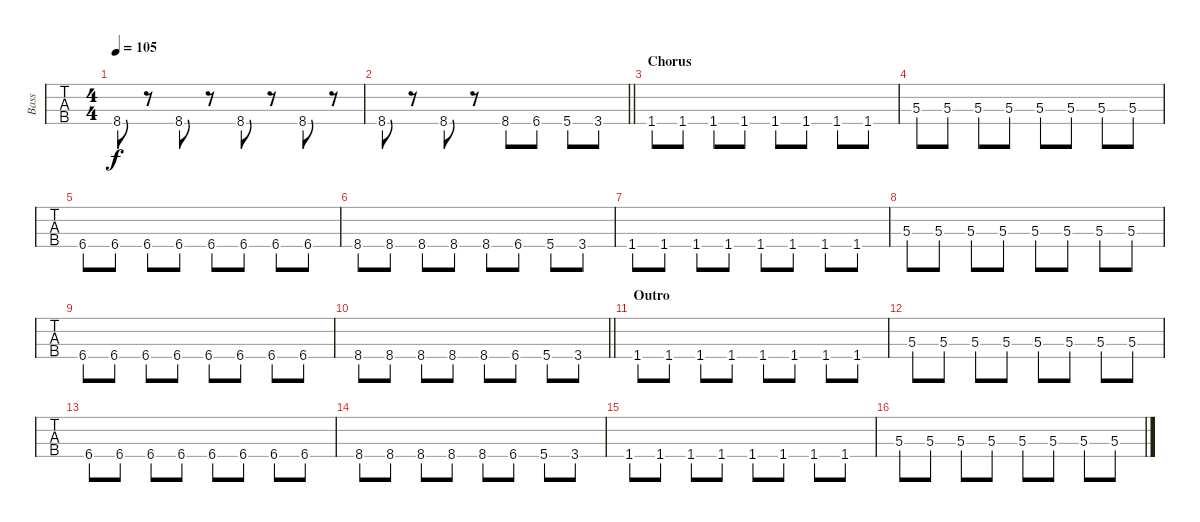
\track ("Bass" "Bass") {instrument electricbassfinger}
\staff {tabs}
\tuning (G2 D2 A1 E1) {hide}
\ts (4 4)
\tempo 105
\clef f4
\ks c
8.4.8{dy f} r.8 8.4.8 r.8 8.4.8 r.8 8.4.8 r.8 |
\barLineRight lightlight
8.4.8 r.8 8.4.8 r.8 8.4.8 6.4.8 5.4.8 3.4.8 |
\section ("" "Chorus")
1.4.8 1.4.8 1.4.8 1.4.8 1.4.8 1.4.8 1.4.8 1.4.8 |
5.3.8 5.3.8 5.3.8 5.3.8 5.3.8 5.3.8 5.3.8 5.3.8 |
6.4.8 6.4.8 6.4.8 6.4.8 6.4.8 6.4.8 6.4.8 6.4.8 |
8.4.8 8.4.8 8.4.8 8.4.8 8.4.8 6.4.8 5.4.8 3.4.8 |
1.4.8 1.4.8 1.4.8 1.4.8 1.4.8 1.4.8 1.4.8 1.4.8 |
5.3.8 5.3.8 5.3.8 5.3.8 5.3.8 5.3.8 5.3.8 5.3.8 |
6.4.8 6.4.8 6.4.8 6.4.8 6.4.8 6.4.8 6.4.8 6.4.8 |
\barLineRight lightlight
8.4.8 8.4.8 8.4.8 8.4.8 8.4.8 6.4.8 5.4.8 3.4.8 |
\section ("" "Outro")
1.4.8 1.4.8 1.4.8 1.4.8 1.4.8 1.4.8 1.4.8 1.4.8 |
5.3.8 5.3.8 5.3.8 5.3.8 5.3.8 5.3.8 5.3.8 5.3.8 |
6.4.8 6.4.8 6.4.8 6.4.8 6.4.8 6.4.8 6.4.8 6.4.8 |
8.4.8 8.4.8 8.4.8 8.4.8 8.4.8 6.4.8 5.4.8 3.4.8 |
1.4.8 1.4.8 1.4.8 1.4.8 1.4.8 1.4.8 1.4.8 1.4.8 |
5.3.8 5.3.8 5.3.8 5.3.8 5.3.8 5.3.8 5.3.8 5.3.8
